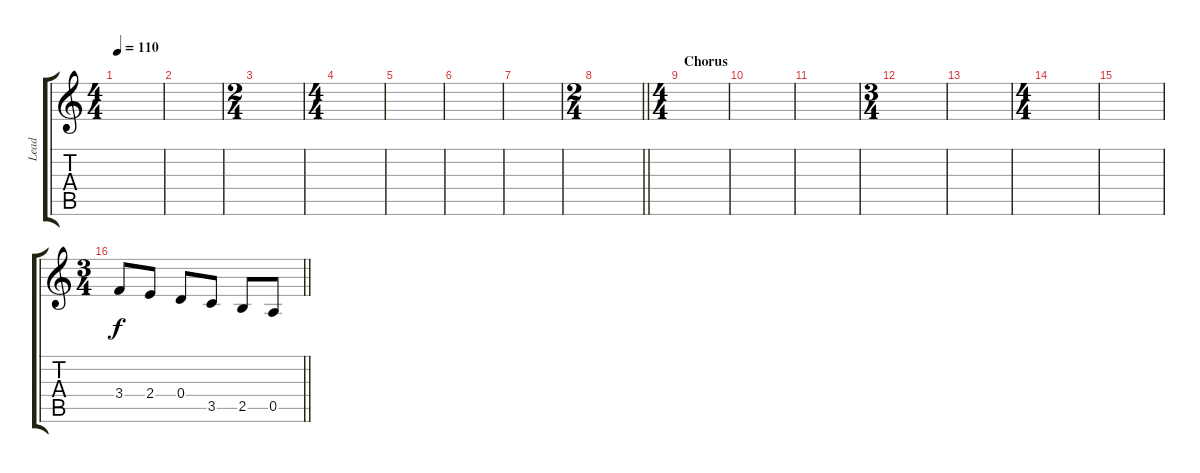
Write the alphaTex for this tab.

\track ("Lead" "Lead") {instrument distortionguitar}
\staff {score tabs}
\tuning (E4 B3 G3 D3 A2 E2) {hide}
\ts (4 4)
\tempo 110
\clef g2
\ks c
|
|
\ts (2 4)
|
\ts (4 4)
|
|
|
|
\ts (2 4)
\barLineRight lightlight
|
\ts (4 4)
\section ("" "Chorus")
|
|
|
\ts (3 4)
|
|
\ts (4 4)
|
|
\ts (3 4)
\barLineRight lightlight
3.4.8 2.4.8 0.4.8 3.5.8 2.5.8 0.5.8
